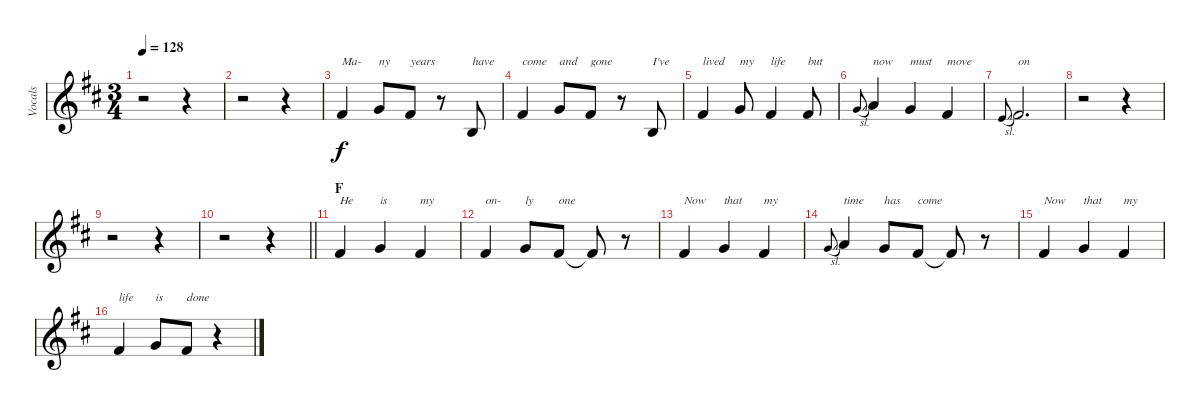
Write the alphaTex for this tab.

\track ("Vocals" "Vocals") {instrument oboe}
\staff {score}
\tuning (E4 B3 G3 D3 A2 E2) {hide}
\ts (3 4)
\tempo 128
\clef g2
\ks d
r.2{dy f} r.4 |
r.2 r.4 |
2.1.4{txt "Ma-"} 3.1.8{txt "ny"} 2.1.8{txt "years"} r.8 0.2.8{txt "have"} |
2.1.4{txt "come"} 3.1.8{txt "and"} 2.1.8{txt "gone"} r.8 0.2.8{txt "I've"} |
2.1.4{txt "lived"} 3.1.8{txt "my"} 2.1.4{txt "life"} 2.1.8{txt "but"} |
3.1{sl}.8{gr onbeat} 5.1.4{txt "now"} 3.1.4{txt "must"} 2.1.4{txt "move"} |
0.1{sl}.8{gr onbeat} 2.1.2{d txt "on"} |
r.2 r.4 |
r.2 r.4 |
\barLineRight lightlight
r.2 r.4 |
\section ("" "F")
2.1.4{txt "He"} 3.1.4{txt "is"} 2.1.4{txt "my"} |
2.1.4{txt "on-"} 3.1.8{txt "ly"} 2.1.8{txt "one"} 2.1{t}.8 r.8 |
2.1.4{txt "Now"} 3.1.4{txt "that"} 2.1.4{txt "my"} |
3.1{sl}.8{gr onbeat} 5.1.4{txt "time"} 3.1.8{txt "has"} 2.1.8{txt "come"} 2.1{t}.8 r.8 |
2.1.4{txt "Now"} 3.1.4{txt "that"} 2.1.4{txt "my"} |
2.1.4{txt "life"} 3.1.8{txt "is"} 2.1.8{txt "done"} r.4
